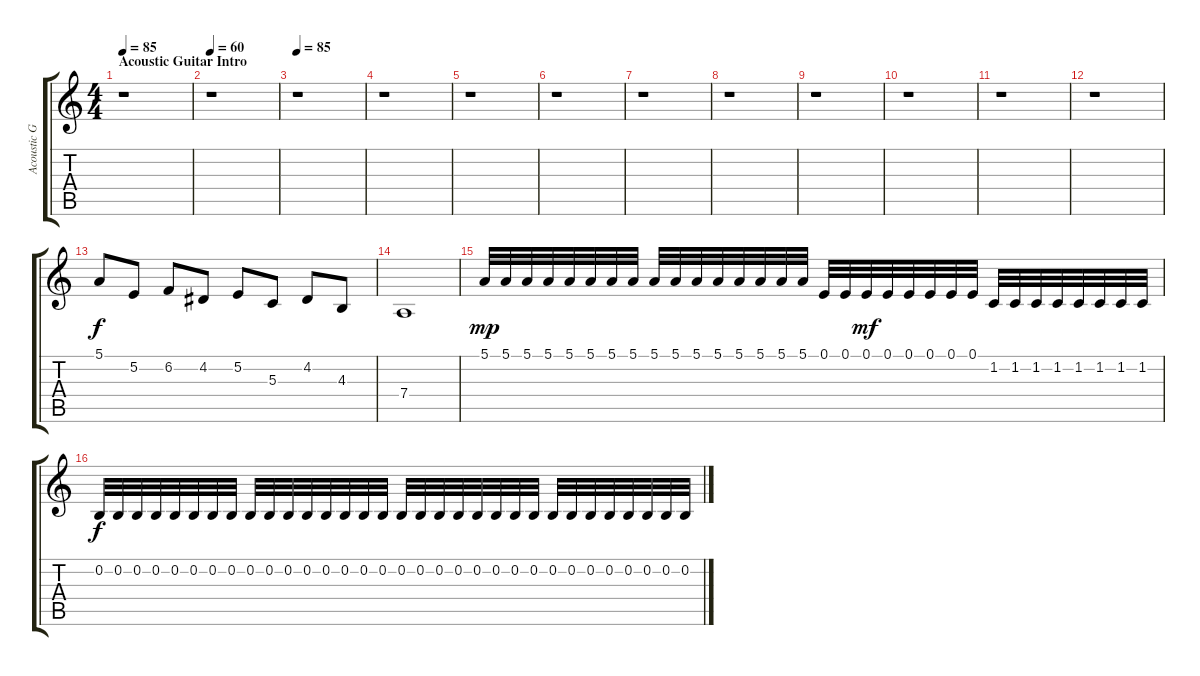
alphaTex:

\track ("Acoustic Guitar/Piano" "Acoustic G") {instrument acousticgrandpiano}
\staff {score tabs}
\tuning (E4 B3 G3 D3 A2 E2) {hide}
\ts (4 4)
\section ("" "Acoustic Guitar Intro")
\tempo 85
\clef g2
\ks c
r.1{dy f instrument acousticgrandpiano} |
\tempo 60
r.1 |
\tempo 85
r.1 |
r.1 |
r.1 |
r.1 |
r.1 |
r.1 |
r.1 |
r.1 |
r.1 |
r.1 |
5.1.8{instrument acousticguitarnylon} 5.2.8 6.2.8 4.2.8 5.2.8 5.3.8 4.2.8 4.3.8 |
7.4.1 |
5.1.32{dy mp instrument acousticguitarnylon} 5.1.32 5.1.32 5.1.32 5.1.32 5.1.32 5.1.32 5.1.32 5.1.32 5.1.32 5.1.32 5.1.32 5.1.32 5.1.32 5.1.32 5.1.32 0.1.32 0.1.32 0.1.32{dy mf} 0.1.32 0.1.32 0.1.32 0.1.32 0.1.32 1.2.32 1.2.32 1.2.32 1.2.32 1.2.32 1.2.32 1.2.32 1.2.32 |
0.2.32{dy f} 0.2.32 0.2.32 0.2.32 0.2.32 0.2.32 0.2.32 0.2.32 0.2.32 0.2.32 0.2.32 0.2.32 0.2.32 0.2.32 0.2.32 0.2.32 0.2.32 0.2.32 0.2.32 0.2.32 0.2.32 0.2.32 0.2.32 0.2.32 0.2.32 0.2.32 0.2.32 0.2.32 0.2.32 0.2.32 0.2.32 0.2.32
